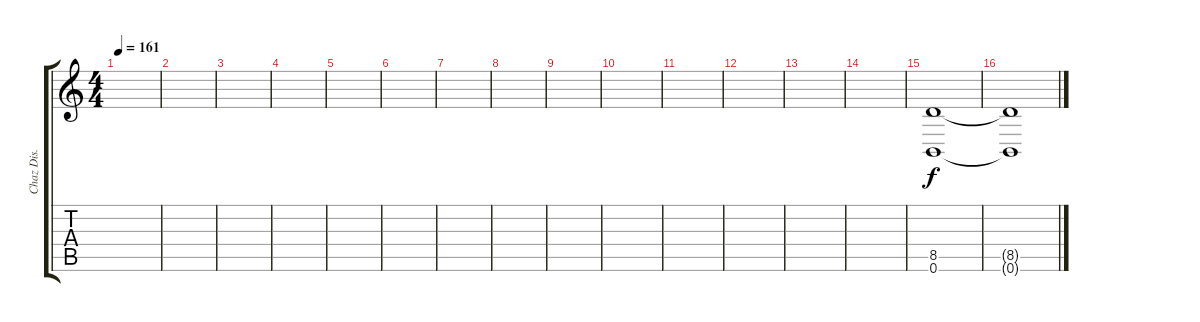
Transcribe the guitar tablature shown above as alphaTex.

\track ("Chaz Dis." "Chaz Dis.") {instrument distortionguitar}
\staff {score tabs}
\tuning (Db4 Ab3 E3 B2 Gb2 B1) {hide}
\ts (4 4)
\tempo 161
\clef g2
\ks c
|
|
|
|
|
|
|
|
|
|
|
|
|
|
(8.5 0.6).1 |
(8.5{t} 0.6{t}).1
